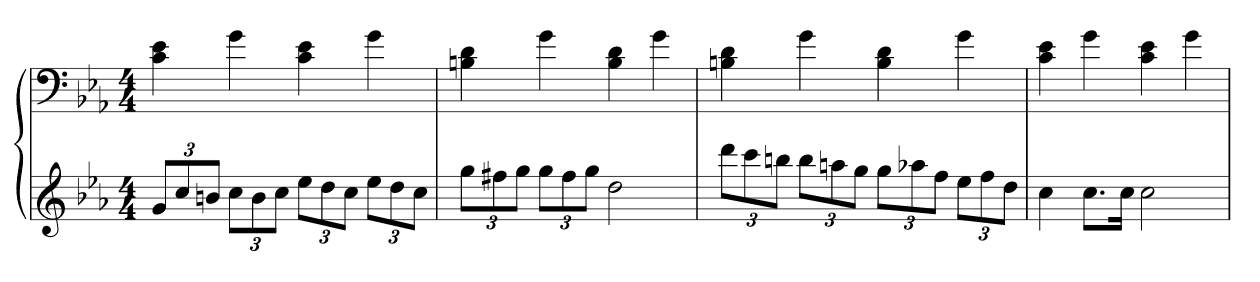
**kern	**kern
*part1	*part1
*staff2	*staff1
*clefG2	*clefF4
*k[b-e-a-]	*k[b-e-a-]
*c:	*c:
*M4/4	*M4/4
=	=
12gL	4c 4e-
12cc	.
12bnJ	.
12ccL	4g
12b	.
12ccJ	.
12ee-L	4c 4e-
12dd	.
12ccJ	.
12ee-L	4g
12dd	.
12ccJ	.
=	=
12ggL	4Bn 4d
12ff#X	.
12ggJ	.
12ggL	4g
12ff#	.
12ggJ	.
2dd	4B 4d
.	4g
=	=
12dddL	4Bn 4d
12ccc	.
12bbnJ	.
12bbL	4g
12aan	.
12ggJ	.
12ggL	4B 4d
12aa-X	.
12ffJ	.
12ee-L	4g
12ff	.
12ddJ	.
=	=
4cc	4c 4e-
8.ccL	4g
16ccJk	.
2cc	4c 4e-
.	4g
=	=
*-	*-
